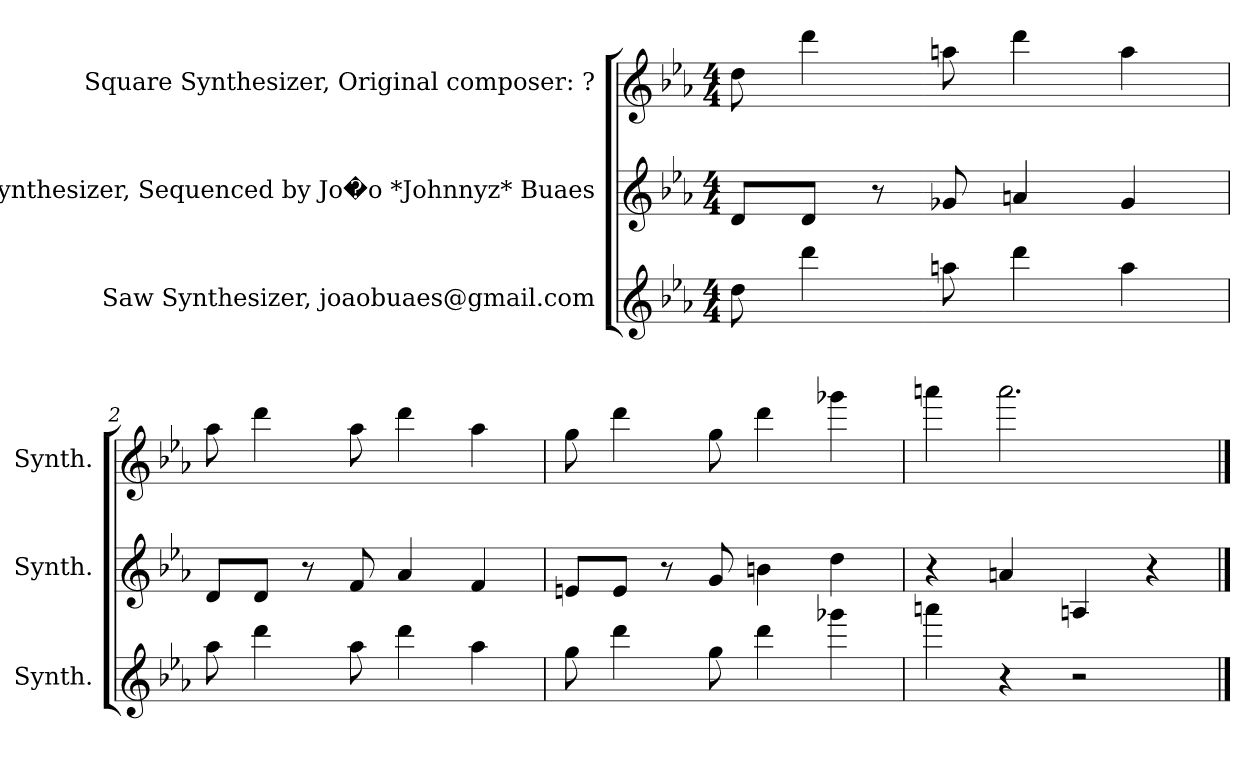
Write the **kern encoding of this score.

**kern	**kern	**kern
*part3	*part2	*part1
*staff3	*staff2	*staff1
*I"Saw Synthesizer, joaobuaes@gmail.com	*I"Square Synthesizer, Sequenced by Jo�o *Johnnyz* Buaes	*I"Square Synthesizer, Original composer: ?
*I'Synth.	*I'Synth.	*I'Synth.
*clefG2	*clefG2	*clefG2
*k[b-e-a-]	*k[b-e-a-]	*k[b-e-a-]
*M4/4	*M4/4	*M4/4
*MM150	*MM150	*MM150
=1	=1	=1
8dd\	8d/L	8dd\
4ddd\	8d/J	4ddd\
.	8r	.
8aan\	8g-X/	8aan\
4ddd\	4an/	4ddd\
4aa\	4g-/	4aa\
=2	=2	=2
8aa-\	8d/L	8aa-\
4ddd\	8d/J	4ddd\
.	8r	.
8aa-\	8f/	8aa-\
4ddd\	4a-/	4ddd\
4aa-\	4f/	4aa-\
!!LO:LB:g=z
=3	=3	=3
8gg\	8en/L	8gg\
4ddd\	8e/J	4ddd\
.	8r	.
8gg\	8g/	8gg\
4ddd\	4bn\	4ddd\
4ggg-X\	4dd\	4ggg-X\
=4	=4	=4
4aaan\	4r	4aaan\
4r	4an/	2.aaa\
2r	4An/	.
.	4r	.
==	==	==
*-	*-	*-
